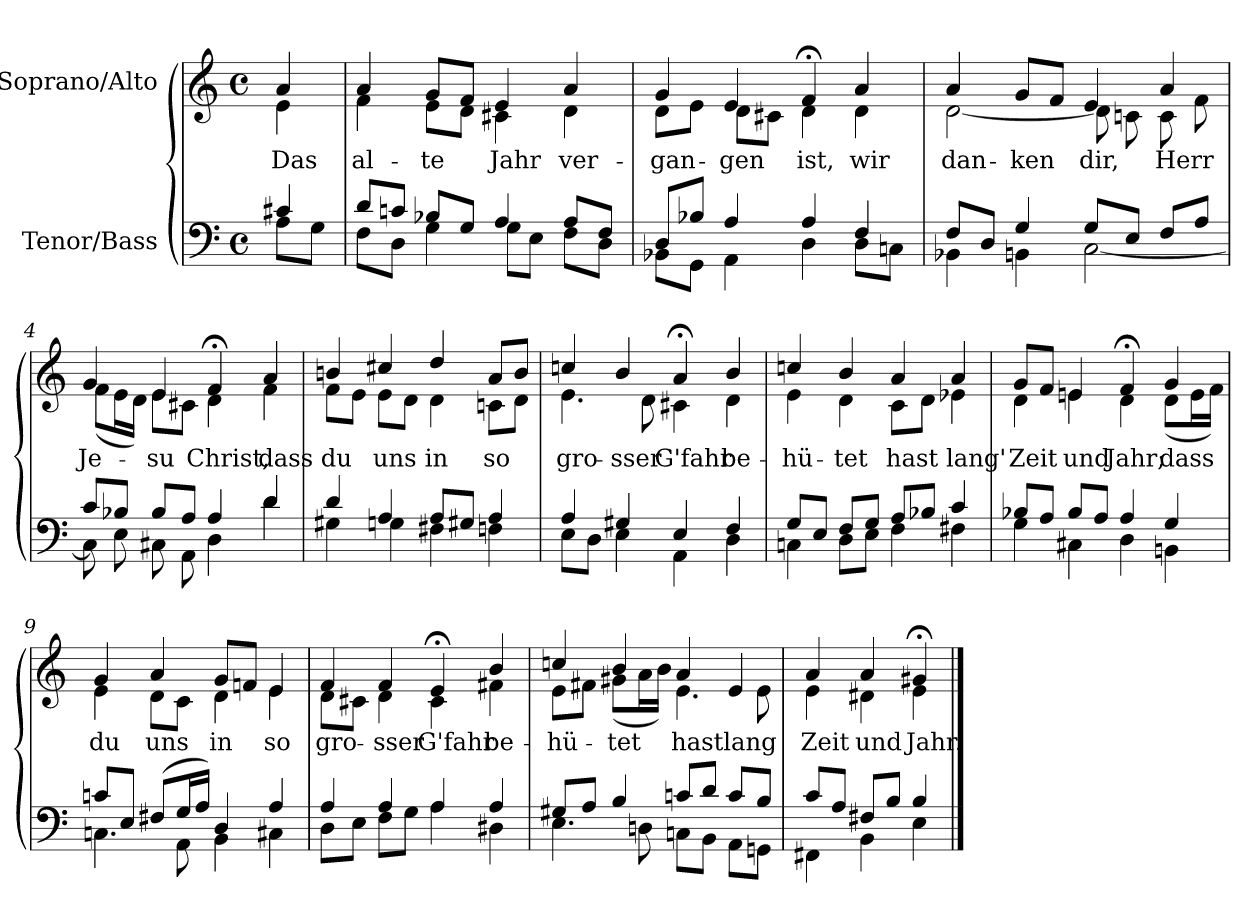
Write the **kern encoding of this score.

**kern	**kern	**text
*part2	*part1	*part1
*staff2	*staff1	*staff1
*I"Tenor/Bass	*I"Soprano/Alto	*
*clefF4	*clefG2	*
*k[]	*k[]	*
*M4/4	*M4/4	*
*met(c)	*met(c)	*
=	=	=
*^	*	*
!	!	!	!LO:LY:b
*	*	*^	*
4c#X/	8A\L	4a/	4e\	Das
.	8G\J	.	.	.
=1	=1	=1	=1	=1
!	!	!	!	!LO:LY:b
8d/L	8F\L	4a/	4f\	al-
8cn/J	8D\J	.	.	.
!	!	!	!	!LO:LY:b
8B-X/L	4G\	8g/L	8e\L	-te
8G/J	.	8f/J	8d\J	.
!	!	!	!	!LO:LY:b
4A/	8G\L	4e/	4c#X\	Jahr
.	8E\J	.	.	.
!	!	!	!	!LO:LY:b
8A/L	8F\L	4a/	4d\	ver-
8F/J	8D\J	.	.	.
=2	=2	=2	=2	=2
!	!	!	!	!LO:LY:b
8D/L	8BB-X\L	4g/	8d\L	-gan-
8B-X/J	8GG\J	.	8e\J	.
!	!	!	!	!LO:LY:b
4A/	4AA\	4e/	8d\L	-gen
.	.	.	8c#X\J	.
!	!	!	!	!LO:LY:b
4A/	4D\	4f;</	4d\	ist,
!	!	!	!	!LO:LY:b
4F/	8D\L	4a/	4d\	wir
.	8Cn\J	.	.	.
=3	=3	=3	=3	=3
!	!	!	!	!LO:LY:b
8F/L	4BB-X\	4a/	[2d\	dan-
8D/J	.	.	.	.
!	!	!	!	!LO:LY:b
4G/	4BBn\	8g/L	.	-ken
.	.	8f/J	.	.
!	!	!	!	!LO:LY:b
8G/L	[2C\	4e/	8d\]	dir,
8E/J	.	.	8cn\	.
!	!	!	!	!LO:LY:b
8F/L	.	4a/	8c\	Herr
8A/J	.	.	8f\	.
!!LO:LB:g=z	!!
=4	=4	=4	=4	=4
!	!	!	!	!LO:LY:b
8c/L	8C\]	4g/	(8f\L	Je-
8B-X/J	8E\	.	16e\L	.
.	.	.	16d\JJ)	.
!	!	!	!	!LO:LY:b
8B-/L	8C#X\	4e/	8e\L	-su
8A/J	8AA\	.	8c#X\J	.
!	!	!	!	!LO:LY:b
4A/	4D\	4f;</	4d\	Christ,
!	!	!	!	!LO:LY:b
4d/	4d\	4a/	4f\	dass
=5	=5	=5	=5	=5
!	!	!	!	!LO:LY:b
4d/	4G#X\	4bn/	8f\L	du
.	.	.	8e\J	.
!	!	!	!	!LO:LY:b
4A/	4Gn\	4cc#X/	8e\L	uns
.	.	.	8d\J	.
!	!	!	!	!LO:LY:b
8A/L	4F#X\	4dd/	4d\	in
8G#X/J	.	.	.	.
!	!	!	!	!LO:LY:b
4A/	4Fn\	8a/L	8cn\L	so
.	.	8b/J	8d\J	.
=6	=6	=6	=6	=6
!	!	!	!	!LO:LY:b
4A/	8E\L	4ccn/	4.e\	gro-
.	8D\J	.	.	.
!	!	!	!	!LO:LY:b
4G#X/	4E\	4b/	.	sser
.	.	.	8d\	.
!	!	!	!	!LO:LY:b
4E/	4AA\	4a;</	4c#X\	G'fahr
!	!	!	!	!LO:LY:b
4F/	4D\	4b/	4d\	be-
!!LO:LB:g=z	!!
=7	=7	=7	=7	=7
!	!	!	!	!LO:LY:b
8G/L	4Cn\	4ccn/	4e\	-hü-
8E/J	.	.	.	.
!	!	!	!	!LO:LY:b
8F/L	8D\L	4b/	4d\	-tet
8G/J	8E\J	.	.	.
!	!	!	!	!LO:LY:b
8A/L	4F\	4a/	8c\L	hast
8B-X/J	.	.	8d\J	.
!	!	!	!	!LO:LY:b
4c/	4F#X\	4a/	4e-X\	lang'
=8	=8	=8	=8	=8
!	!	!	!	!LO:LY:b
8B-X/L	4G\	8g/L	4d\	Zeit
8A/J	.	8f/J	.	.
!	!	!	!	!LO:LY:b
8B-/L	4C#X\	4en/	4e\	und
8A/J	.	.	.	.
!	!	!	!	!LO:LY:b
4A/	4D\	4f;</	4d\	Jahr;
!	!	!	!	!LO:LY:b
4G/	4BBn\	4g/	(8d\L	dass
.	.	.	16e\L	.
.	.	.	16f\JJ)	.
=9	=9	=9	=9	=9
!	!	!	!	!LO:LY:b
8cn/L	4.Cn\	4g/	4e\	du
8E/J	.	.	.	.
!	!	!	!	!LO:LY:b
(8F#X/L	.	4a/	8d\L	uns
16G/L	8AA\	.	8c\J	.
16A/JJ)	.	.	.	.
!	!	!	!	!LO:LY:b
4D/	4BB\	8g/L	4d\	in
.	.	8fn/J	.	.
!	!	!	!	!LO:LY:b
4A/	4C#X\	4e/	4e\	so
!!LO:LB:g=z	!!
=10	=10	=10	=10	=10
!	!	!	!	!LO:LY:b
4A/	8D\L	4f/	8d\L	gro-
.	8E\J	.	8c#X\J	.
!	!	!	!	!LO:LY:b
4A/	8F\L	4f/	4d\	-sser
.	8G\J	.	.	.
!	!	!	!	!LO:LY:b
4A/	4A\	4e;</	4c#\	G'fahr
!	!	!	!	!LO:LY:b
4A/	4D#X\	4b/	4f#X\	be-
=11	=11	=11	=11	=11
!	!	!	!	!LO:LY:b
8G#X/L	4.E\	4ccn/	8e\L	-hü-
8A/J	.	.	8f#X\J	.
!	!	!	!	!LO:LY:b
4B/	.	4b/	(8g#X\L	-tet
.	8Dn\	.	16a\L	.
.	.	.	16b\JJ)	.
!	!	!	!	!LO:LY:b
8cn/L	8Cn\L	4a/	4.e\	hast
8d/J	8BB\J	.	.	.
!	!	!	!	!LO:LY:b
8c/L	8AA\L	4e/	.	lang
8B/J	8GGn\J	.	8e\	.
=12	=12	=12	=12	=12
!	!	!	!	!LO:LY:b
8c/L	4FF#X\	4a/	4e\	Zeit
8A/J	.	.	.	.
!	!	!	!	!LO:LY:b
8F#X/L	4BB\	4a/	4d#X\	und
8B/J	.	.	.	.
!	!	!	!	!LO:LY:b
4B/	4E\	4g#X;</	4e\	Jahr.
*v	*v	*	*	*
*	*v	*v	*
==	==	==
*-	*-	*-
